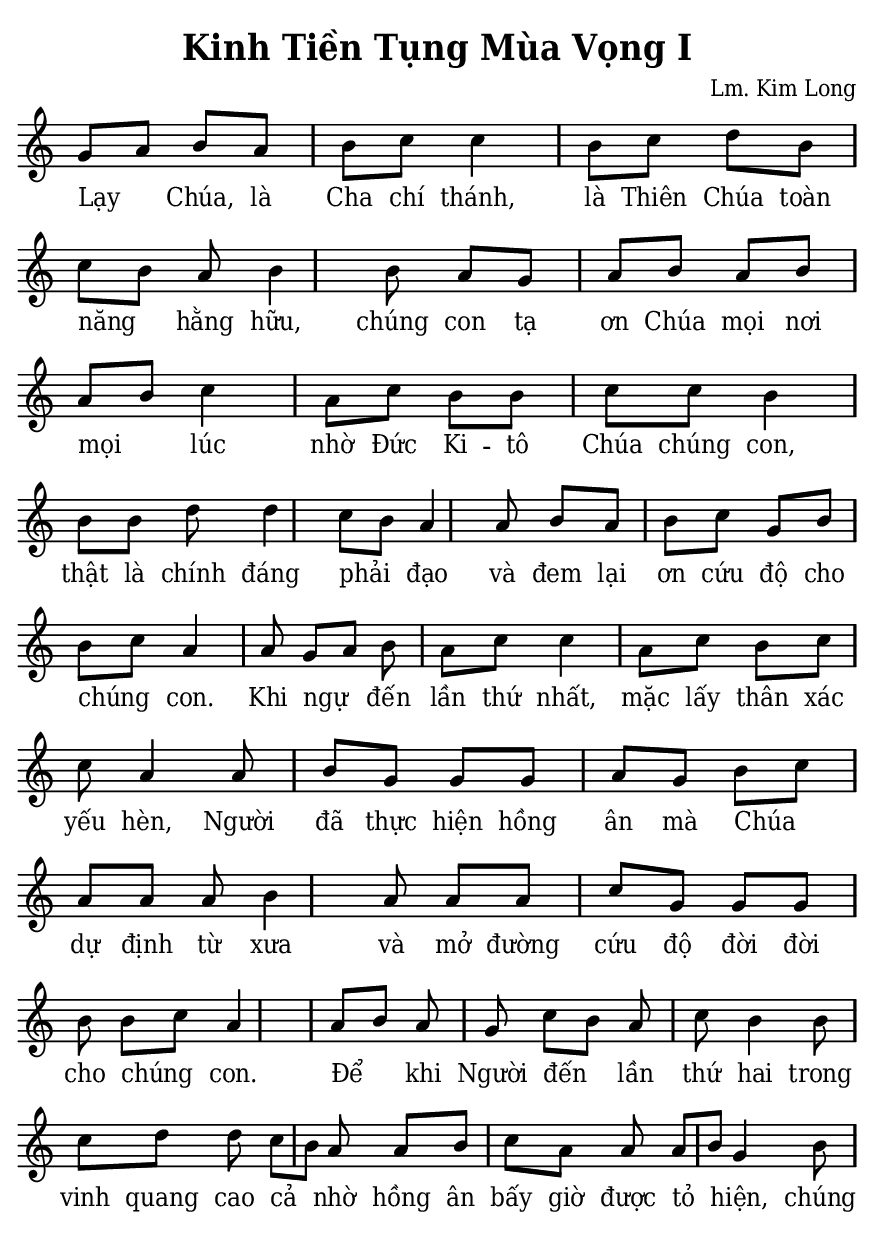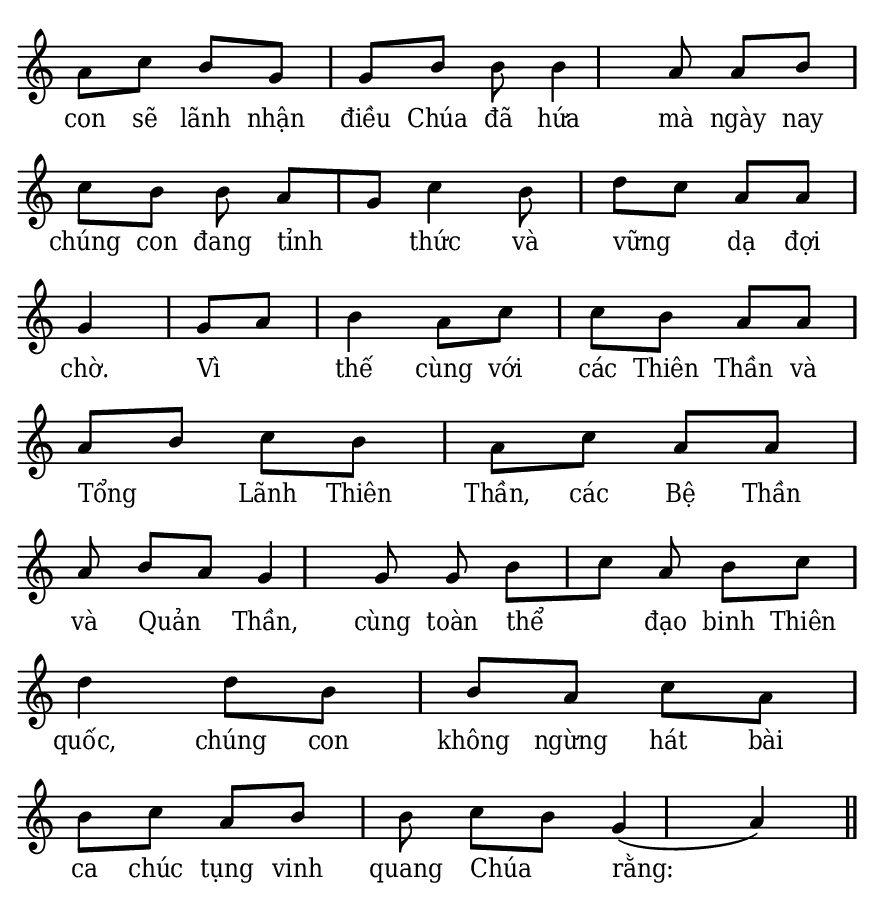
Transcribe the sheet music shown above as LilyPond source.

% Cài đặt chung\
\version "2.22.1"
\include "english.ly"
\include "gregorian.ly"

\header {
  title = "Kinh Tiền Tụng Mùa Vọng I"
  composer = "Lm. Kim Long"
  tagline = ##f
}

% Nhạc phiên khúc
nhacPhienKhucSop = \relative c'' {
  g8 \hide ([a]) b8 a8 b c c4 b8 c d b c \hide ([b]) a b4
  b8 a g a b a b a \hide ([b]) c4 a8 c b b c
  c b4 b8 b d d4 c8 \hide ([b]) a4 a8 b a b c g
  b b \hide ([c]) a4 \bar "|"
  
  a8 g \hide ([a]) b a c c4 a8 c b c c
  a4 a8 b g g g a g b \hide ([c]) a a a b4 a8 a a c
  g g g b b \hide ([c]) a4 \bar "|"
  a8 \hide ([b]) a g c \hide ([b]) a c b4 b8 c d d c \hide ([b])
  a a b c a a a \hide ([b]) g4 b8 a c b g g b b b4
  a8 a b c b b a \hide ([g]) c4 b8 d \hide ([c]) a a g4 \bar "|"
  g8 \hide ([a]) b4 a8 c c b a a a \hide ([b]) c b a c a a a
  b \hide ([a]) g4 g8 g b \hide ([c]) a b c d4 d8 b b
  a c a b c a b b c \hide ([b]) g4 (a) \bar "||"
}

% Lời phiên khúc
loiPhienKhucSop = \lyrics {
  Lạy Chúa, là Cha chí thánh, là Thiên Chúa toàn năng hằng hữu,
  chúng con tạ ơn Chúa mọi nơi mọi lúc nhờ Đức Ki -- tô
  Chúa chúng con, thật là chính đáng phải đạo
  và đem lại ơn cứu độ cho chúng con.
  Khi ngự đến lần thứ nhất, mặc lấy thân xác yếu hèn,
  Người đã thực hiện hồng ân mà Chúa dự định từ xưa
  và mở đường cứu độ đời đời cho chúng con.
  Để khi Người đến lần thứ hai trong vinh quang cao cả
  nhờ hồng ân bấy giờ được tỏ hiện, chúng con sẽ lãnh nhận
  điều Chúa đã hứa mà ngày nay chúng con đang tỉnh thức
  và vững dạ đợi chờ.
  Vì thế cùng với các Thiên Thần và Tổng Lãnh Thiên Thần,
  các Bệ Thần và Quản Thần, cùng toàn thể đạo binh Thiên quốc,
  chúng con không ngừng hát bài ca chúc tụng vinh quang Chúa rằng:
}

% Dàn trang
\paper {
  #(set-paper-size "a5")
  top-margin = 3\mm
  bottom-margin = 3\mm
  left-margin = 3\mm
  right-margin = 3\mm
  #(define fonts
	 (make-pango-font-tree "Deja Vu Serif Condensed"
	 		       "Deja Vu Serif Condensed"
			       "Deja Vu Serif Condensed"
			       (/ 20 20)))
  print-page-number = ##f
}

TongNhip = {
  \key c \major \time 2/4
  \set Timing.beamExceptions = #'()
  \set Timing.baseMoment = #(ly:make-moment 1/4)
}

\score {
  \new ChoirStaff <<
    \new Staff \with {
      \remove "Time_signature_engraver" } <<
      \new Voice = "beSop" {
        \clef treble \TongNhip \nhacPhienKhucSop
      }
      \new Lyrics \lyricsto beSop \loiPhienKhucSop
    >>
  >>
  \layout {
    \override Lyrics.LyricSpace.minimum-distance = #1.5
    \override LyricHyphen.minimum-distance = #2
    \override Score.BarNumber.break-visibility = ##(#f #f #f)
    \override Score.SpacingSpanner.uniform-stretching = ##t
    \override Score.SpacingSpanner.packed-spacing = ##f
    \set Score.defaultBarType = ""
    \set Score.barAlways = ##t
    ragged-last = ##f
  } 
}
